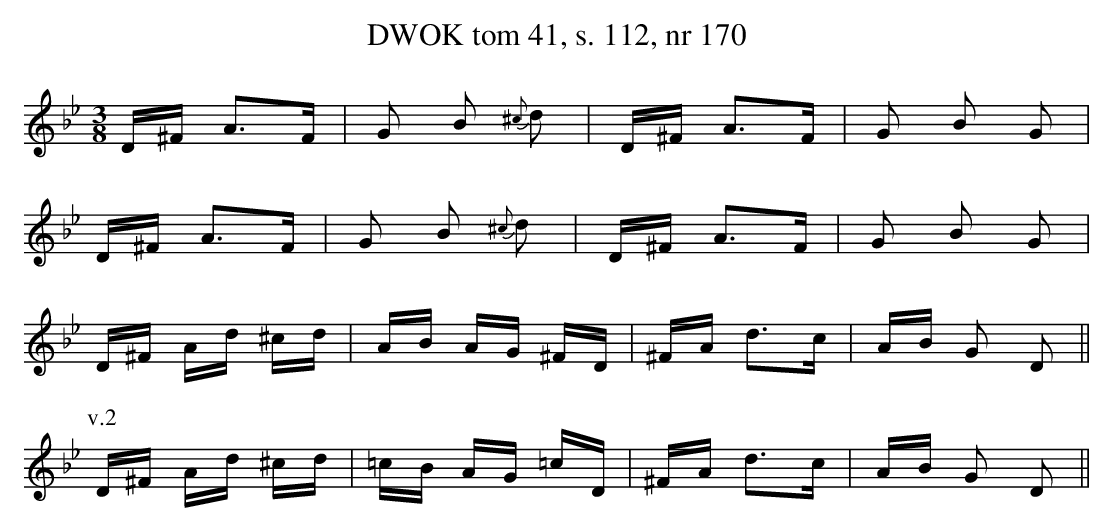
X:1
T:DWOK tom 41, s. 112, nr 170
L:1/16
M:3/8
K:Bb
D^F A3F|G2 B2 {^c }d2|D^F A3F|G2 B2 G2|
D^F A3F|G2 B2 {^c }d2|D^F A3F|G2 B2 G2|
D^F Ad ^cd|AB AG ^FD|^FA d3c|AB G2 D2||
P:v.2
D^F Ad ^cd|=cB AG =cD|^FA d3c|AB G2 D2||
